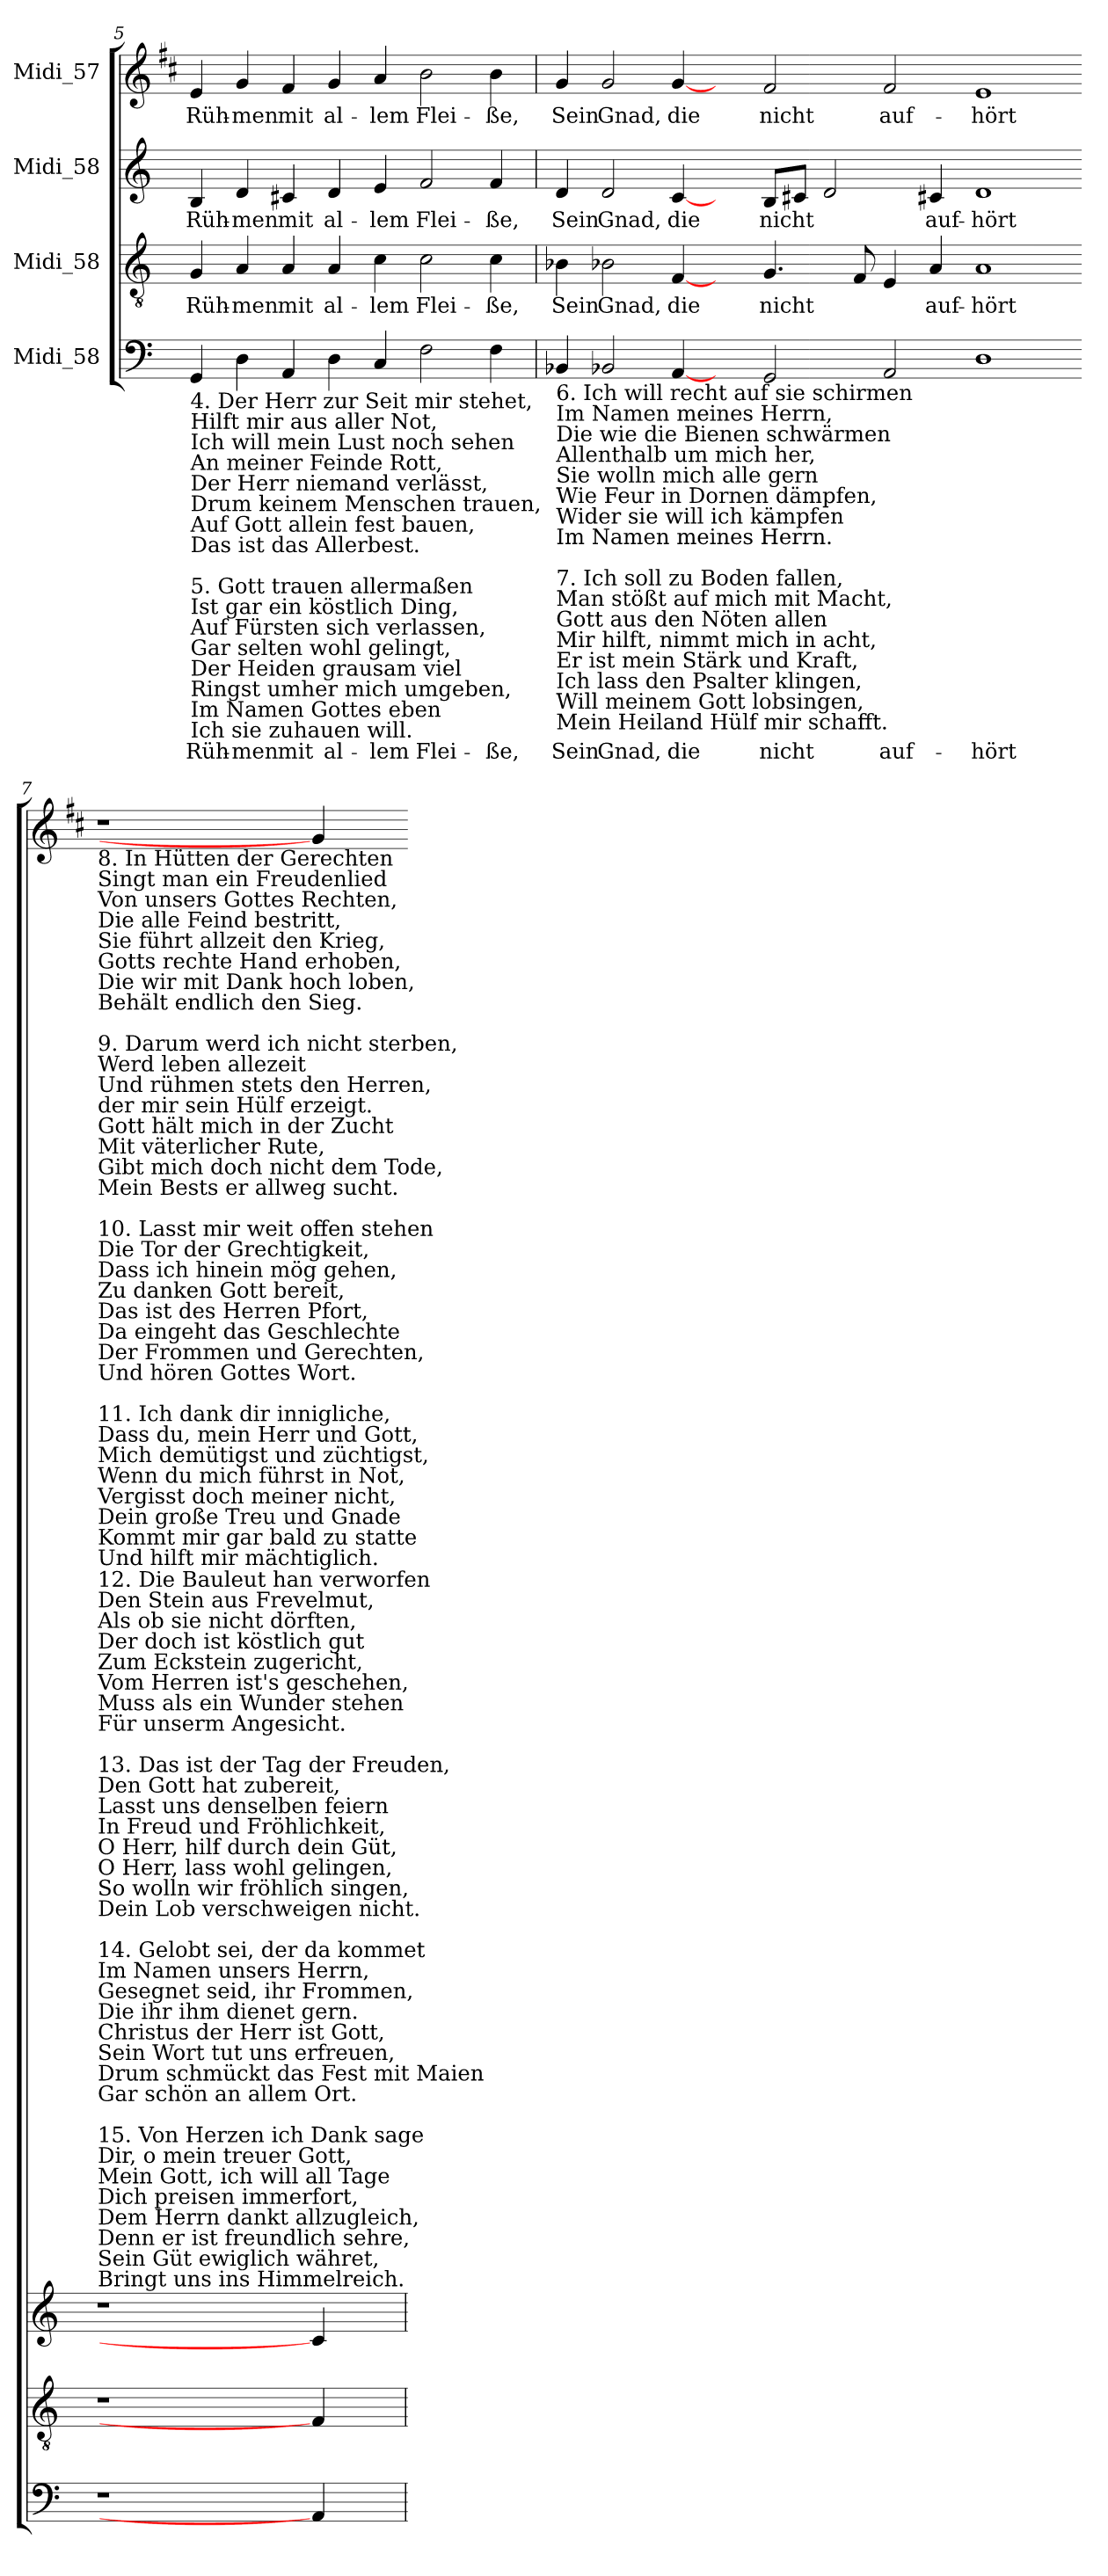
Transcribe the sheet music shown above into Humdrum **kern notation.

**kern	**text	**kern	**text	**kern	**text	**kern	**text
*part4	*part4	*part3	*part3	*part2	*part2	*part1	*part1
*staff4	*staff4	*staff3	*staff3	*staff2	*staff2	*staff1	*staff1
*I"Midi_58	*	*I"Midi_58	*	*I"Midi_58	*	*I"Midi_57	*
*clefF4	*	*clefGv2	*	*clefG2	*	*clefG2	*
*	*	*	*	*	*	*ITrd1c2	*
*k[]	*	*k[]	*	*k[]	*	*k[]	*
*C:	*	*C:	*	*C:	*	*C:	*
=5	=5	=5	=5	=5	=5	=5	=5
!LO:TX:b:t=4. Der Herr zur Seit mir stehet,\nHilft mir aus aller Not,\nIch will mein Lust noch sehen\nAn meiner Feinde Rott,\nDer Herr niemand verlässt,\nDrum keinem Menschen trauen,\nAuf Gott allein fest bauen,\nDas ist das Allerbest.\n\n5. Gott trauen allermaßen\nIst gar ein köstlich Ding,\nAuf Fürsten sich verlassen,\nGar selten wohl gelingt,\nDer Heiden grausam viel\nRingst umher mich umgeben,\nIm Namen Gottes eben\nIch sie zuhauen will.	!	!	!	!	!	!	!
!	!LO:LY:b	!	!LO:LY:b	!	!LO:LY:b	!	!LO:LY:b
4GG	Rüh-	4G	Rüh-	4B	Rüh-	4d	Rüh-
!	!LO:LY:b	!	!LO:LY:b	!	!LO:LY:b	!	!LO:LY:b
4D	-men	4A	-men	4d	-men	4f	-men
!	!LO:LY:b	!	!LO:LY:b	!	!LO:LY:b	!	!LO:LY:b
4AA	mit	4A	mit	4c#X	mit	4e	mit
!	!LO:LY:b	!	!LO:LY:b	!	!LO:LY:b	!	!LO:LY:b
4D	al-	4A	al-	4d	al-	4f	al-
!	!LO:LY:b	!	!LO:LY:b	!	!LO:LY:b	!	!LO:LY:b
4C	-lem	4c	-lem	4e	-lem	4g	-lem
!	!LO:LY:b	!	!LO:LY:b	!	!LO:LY:b	!	!LO:LY:b
2F	Flei-	2c	Flei-	2f	Flei-	2a	Flei-
!	!LO:LY:b	!	!LO:LY:b	!	!LO:LY:b	!	!LO:LY:b
4F	-ße,	4c	-ße,	4f	-ße,	4a	-ße,
=6	=6	=6	=6	=6	=6	=6	=6
!LO:TX:b:t=6. Ich will recht auf sie schirmen\nIm Namen meines Herrn,\nDie wie die Bienen schwärmen\nAllenthalb um mich her,\nSie wolln mich alle gern\nWie Feur in Dornen dämpfen,\nWider sie will ich kämpfen\nIm Namen meines Herrn.\n\n7. Ich soll zu Boden fallen,\nMan stößt auf mich mit Macht,\nGott aus den Nöten allen\nMir hilft, nimmt mich in acht,\nEr ist mein Stärk und Kraft,\nIch lass den Psalter klingen,\nWill meinem Gott lobsingen,\nMein Heiland Hülf mir schafft.	!	!	!	!	!	!	!
!	!LO:LY:b	!	!LO:LY:b	!	!LO:LY:b	!	!LO:LY:b
4BB-X	Sein	4B-X	Sein	4d	Sein	4f	Sein
!	!LO:LY:b	!	!LO:LY:b	!	!LO:LY:b	!	!LO:LY:b
2BB-X	Gnad,	2B-X	Gnad,	2d	Gnad,	2f	Gnad,
!	!LO:LY:b	!	!LO:LY:b	!	!LO:LY:b	!	!LO:LY:b
[4AA	die	[4F	die	[4c	die	[4f	die
4ryy	.	4ryy	.	4ryy	.	4ryy	.
!	!LO:LY:b	!	!LO:LY:b	!	!LO:LY:b	!	!LO:LY:b
2GG	nicht	4.G	nicht	8BL	nicht	2e	nicht
.	.	.	.	8c#XJ	.	.	.
.	.	.	.	2d	.	.	.
.	.	8F	.	.	.	.	.
!	!LO:LY:b	!	!	!	!	!	!LO:LY:b
2AA	auf-	4E	.	.	.	2e	auf-
!	!	!	!LO:LY:b	!	!LO:LY:b	!	!
.	.	4A	auf-	4c#X	auf-	.	.
!	!LO:LY:b	!	!LO:LY:b	!	!LO:LY:b	!	!LO:LY:b
1D	-hört	1A	-hört	1d	-hört	1d	-hört
!!LO:LB:g=z
=7-	=7-	=7-	=7-	=7-	=7-	=7-	=7-
!	!	!	!	!	!	!LO:TX:b:t=8. In Hütten der Gerechten\nSingt man ein Freudenlied\nVon unsers Gottes Rechten,\nDie alle Feind bestritt,\nSie führt allzeit den Krieg,\nGotts rechte Hand erhoben,\nDie wir mit Dank hoch loben,\nBehält endlich den Sieg.\n\n9. Darum werd ich nicht sterben,\nWerd leben allezeit\nUnd rühmen stets den Herren,\nder mir sein Hülf erzeigt.\nGott hält mich in der Zucht\nMit väterlicher Rute,\nGibt mich doch nicht dem Tode,\nMein Bests er allweg sucht.\n\n10. Lasst mir weit offen stehen\nDie Tor der Grechtigkeit,\nDass ich hinein mög gehen,\nZu danken Gott bereit,\nDas ist des Herren Pfort,\nDa eingeht das Geschlechte\nDer Frommen und Gerechten,\nUnd hören Gottes Wort.\n\n11. Ich dank dir innigliche,\nDass du, mein Herr und Gott,\nMich demütigst und züchtigst,\nWenn du mich führst in Not,\nVergisst doch meiner nicht,\nDein große Treu und Gnade\nKommt mir gar bald zu statte\nUnd hilft mir mächtiglich.	!
!	!	!	!	!	!	!LO:TX:b:t=12. Die Bauleut han verworfen\nDen Stein aus Frevelmut,\nAls ob sie nicht dörften,\nDer doch ist köstlich gut\nZum Eckstein zugericht,\nVom Herren ist's geschehen,\nMuss als ein Wunder stehen\nFür unserm Angesicht.\n\n13. Das ist der Tag der Freuden,\nDen Gott hat zubereit,\nLasst uns denselben feiern\nIn Freud und Fröhlichkeit,\nO Herr, hilf durch dein Güt,\nO Herr, lass wohl gelingen,\nSo wolln wir fröhlich singen,\nDein Lob verschweigen nicht.\n\n14. Gelobt sei, der da kommet\nIm Namen unsers Herrn,\nGesegnet seid, ihr Frommen,\nDie ihr ihm dienet gern.\nChristus der Herr ist Gott,\nSein Wort tut uns erfreuen,\nDrum schmückt das Fest mit Maien\nGar schön an allem Ort.\n\n15. Von Herzen ich Dank sage\nDir, o mein treuer Gott,\nMein Gott, ich will all Tage\nDich preisen immerfort,\nDem Herrn dankt allzugleich,\nDenn er ist freundlich sehre,\nSein Güt ewiglich währet,\nBringt uns ins Himmelreich.	!
1r	.	1r	.	1r	.	1r	.
4AA]	.	4F]	.	4c]	.	4f]	.
=	=-	=	=-	=	=-	=-	=-
*-	*-	*-	*-	*-	*-	*-	*-
